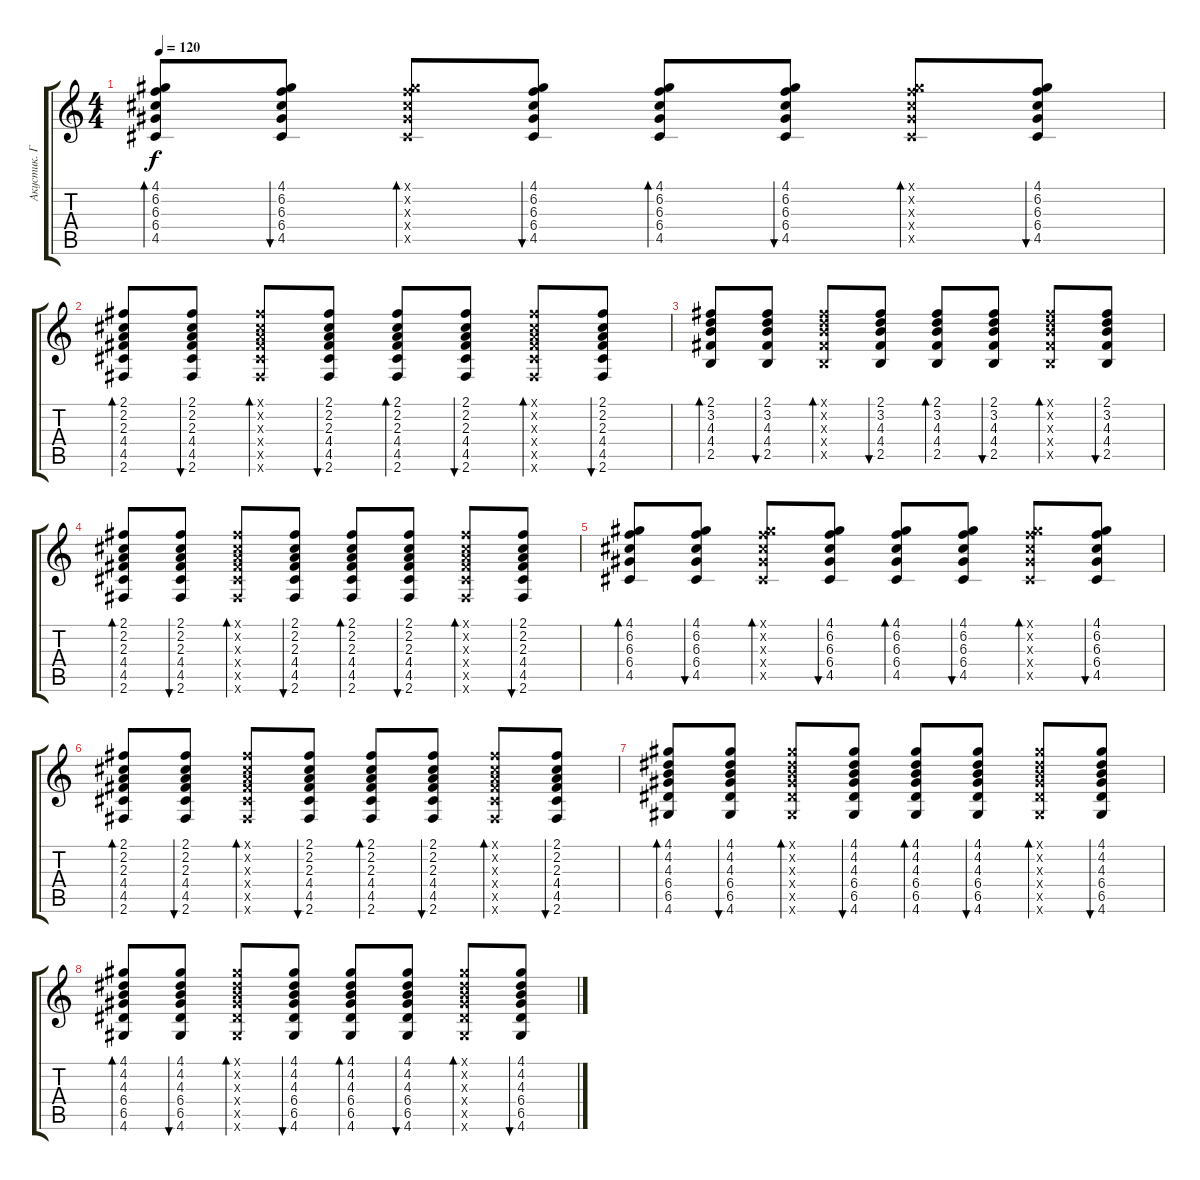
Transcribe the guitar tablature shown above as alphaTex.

\track ("Акустик. Гитара" "Акустик. Г") {instrument acousticguitarsteel}
\staff {score tabs}
\tuning (E4 B3 G3 D3 A2 E2) {hide}
\ts (4 4)
\tempo 120
\clef g2
\ks c
(4.1 6.2 6.3 6.4 4.5).8{bd 30 dy f} (4.1 6.2 6.3 6.4 4.5).8{bu 30} (4.1{x} 6.2{x} 6.3{x} 6.4{x} 4.5{x}).8{bd 30} (4.1 6.2 6.3 6.4 4.5).8{bu 30} (4.1 6.2 6.3 6.4 4.5).8{bd 30} (4.1 6.2 6.3 6.4 4.5).8{bu 30} (4.1{x} 6.2{x} 6.3{x} 6.4{x} 4.5{x}).8{bd 30} (4.1 6.2 6.3 6.4 4.5).8{bu 30} |
(2.1 2.2 2.3 4.4 4.5 2.6).8{bd 30} (2.1 2.2 2.3 4.4 4.5 2.6).8{bu 30} (2.1{x} 2.2{x} 2.3{x} 4.4{x} 4.5{x} 2.6{x}).8{bd 30} (2.1 2.2 2.3 4.4 4.5 2.6).8{bu 30} (2.1 2.2 2.3 4.4 4.5 2.6).8{bd 30} (2.1 2.2 2.3 4.4 4.5 2.6).8{bu 30} (2.1{x} 2.2{x} 2.3{x} 4.4{x} 4.5{x} 2.6{x}).8{bd 30} (2.1 2.2 2.3 4.4 4.5 2.6).8{bu 30} |
(2.1 3.2 4.3 4.4 2.5).8{bd 30} (2.1 3.2 4.3 4.4 2.5).8{bu 30} (2.1{x} 3.2{x} 4.3{x} 4.4{x} 2.5{x}).8{bd 30} (2.1 3.2 4.3 4.4 2.5).8{bu 30} (2.1 3.2 4.3 4.4 2.5).8{bd 30} (2.1 3.2 4.3 4.4 2.5).8{bu 30} (2.1{x} 3.2{x} 4.3{x} 4.4{x} 2.5{x}).8{bd 30} (2.1 3.2 4.3 4.4 2.5).8{bu 30} |
(2.1 2.2 2.3 4.4 4.5 2.6).8{bd 30} (2.1 2.2 2.3 4.4 4.5 2.6).8{bu 30} (2.1{x} 2.2{x} 2.3{x} 4.4{x} 4.5{x} 2.6{x}).8{bd 30} (2.1 2.2 2.3 4.4 4.5 2.6).8{bu 30} (2.1 2.2 2.3 4.4 4.5 2.6).8{bd 30} (2.1 2.2 2.3 4.4 4.5 2.6).8{bu 30} (2.1{x} 2.2{x} 2.3{x} 4.4{x} 4.5{x} 2.6{x}).8{bd 30} (2.1 2.2 2.3 4.4 4.5 2.6).8{bu 30} |
(4.1 6.2 6.3 6.4 4.5).8{bd 30} (4.1 6.2 6.3 6.4 4.5).8{bu 30} (4.1{x} 6.2{x} 6.3{x} 6.4{x} 4.5{x}).8{bd 30} (4.1 6.2 6.3 6.4 4.5).8{bu 30} (4.1 6.2 6.3 6.4 4.5).8{bd 30} (4.1 6.2 6.3 6.4 4.5).8{bu 30} (4.1{x} 6.2{x} 6.3{x} 6.4{x} 4.5{x}).8{bd 30} (4.1 6.2 6.3 6.4 4.5).8{bu 30} |
(2.1 2.2 2.3 4.4 4.5 2.6).8{bd 30} (2.1 2.2 2.3 4.4 4.5 2.6).8{bu 30} (2.1{x} 2.2{x} 2.3{x} 4.4{x} 4.5{x} 2.6{x}).8{bd 30} (2.1 2.2 2.3 4.4 4.5 2.6).8{bu 30} (2.1 2.2 2.3 4.4 4.5 2.6).8{bd 30} (2.1 2.2 2.3 4.4 4.5 2.6).8{bu 30} (2.1{x} 2.2{x} 2.3{x} 4.4{x} 4.5{x} 2.6{x}).8{bd 30} (2.1 2.2 2.3 4.4 4.5 2.6).8{bu 30} |
(4.1 4.2 4.3 6.4 6.5 4.6).8{bd 30} (4.1 4.2 4.3 6.4 6.5 4.6).8{bu 30} (4.1{x} 4.2{x} 4.3{x} 6.4{x} 6.5{x} 4.6{x}).8{bd 30} (4.1 4.2 4.3 6.4 6.5 4.6).8{bu 30} (4.1 4.2 4.3 6.4 6.5 4.6).8{bd 30} (4.1 4.2 4.3 6.4 6.5 4.6).8{bu 30} (4.1{x} 4.2{x} 4.3{x} 6.4{x} 6.5{x} 4.6{x}).8{bd 30} (4.1 4.2 4.3 6.4 6.5 4.6).8{bu 30} |
(4.1 4.2 4.3 6.4 6.5 4.6).8{bd 30} (4.1 4.2 4.3 6.4 6.5 4.6).8{bu 30} (4.1{x} 4.2{x} 4.3{x} 6.4{x} 6.5{x} 4.6{x}).8{bd 30} (4.1 4.2 4.3 6.4 6.5 4.6).8{bu 30} (4.1 4.2 4.3 6.4 6.5 4.6).8{bd 30} (4.1 4.2 4.3 6.4 6.5 4.6).8{bu 30} (4.1{x} 4.2{x} 4.3{x} 6.4{x} 6.5{x} 4.6{x}).8{bd 30} (4.1 4.2 4.3 6.4 6.5 4.6).8{bu 30}
